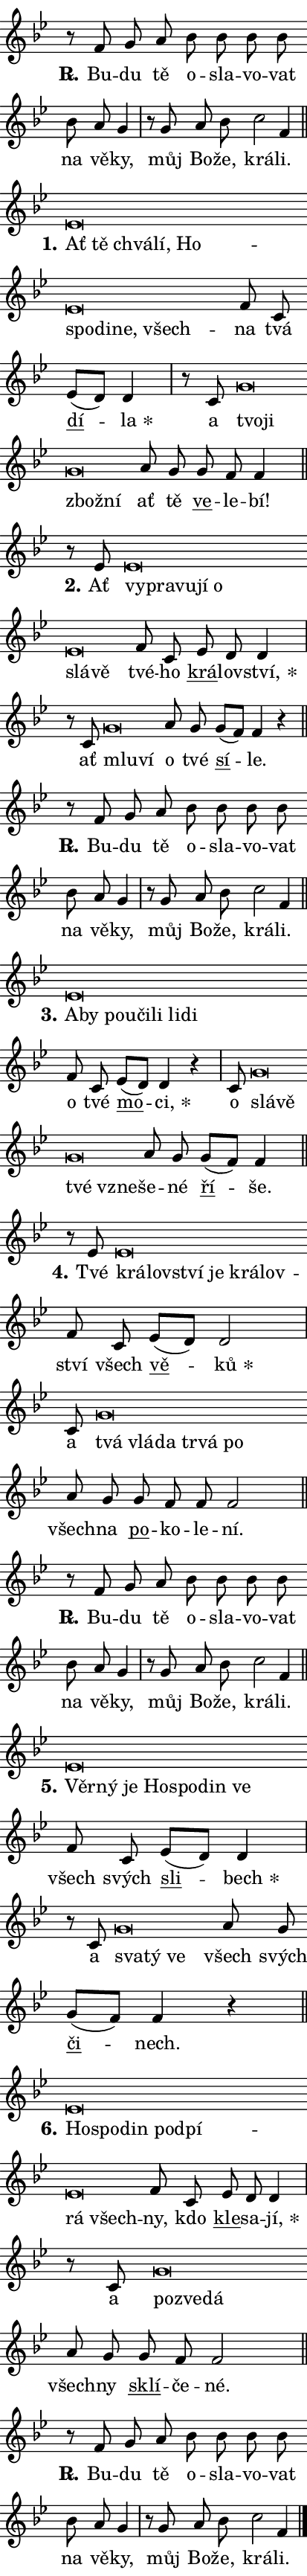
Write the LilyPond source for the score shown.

\version "2.22.1"
\header { tagline = "" }
\paper {
  indent = 0\cm
  top-margin = 0\cm
  right-margin = 0\cm
  bottom-margin = 0\cm
  left-margin = 0\cm
  paper-width = 7\cm
  page-breaking = #ly:one-page-breaking
  system-system-spacing.basic-distance = #11
  score-system-spacing.basic-distance = #11.3
  ragged-last = ##f
}


%% Author: Thomas Morley
%% https://lists.gnu.org/archive/html/lilypond-user/2020-05/msg00002.html
#(define (line-position grob)
"Returns position of @var[grob} in current system:
   @code{'start}, if at first time-step
   @code{'end}, if at last time-step
   @code{'middle} otherwise
"
  (let* ((col (ly:item-get-column grob))
         (ln (ly:grob-object col 'left-neighbor))
         (rn (ly:grob-object col 'right-neighbor))
         (col-to-check-left (if (ly:grob? ln) ln col))
         (col-to-check-right (if (ly:grob? rn) rn col))
         (break-dir-left
           (and
             (ly:grob-property col-to-check-left 'non-musical #f)
             (ly:item-break-dir col-to-check-left)))
         (break-dir-right
           (and
             (ly:grob-property col-to-check-right 'non-musical #f)
             (ly:item-break-dir col-to-check-right))))
        (cond ((eqv? 1 break-dir-left) 'start)
              ((eqv? -1 break-dir-right) 'end)
              (else 'middle))))

#(define (tranparent-at-line-position vctor)
  (lambda (grob)
  "Relying on @code{line-position} select the relevant enry from @var{vctor}.
Used to determine transparency,"
    (case (line-position grob)
      ((end) (not (vector-ref vctor 0)))
      ((middle) (not (vector-ref vctor 1)))
      ((start) (not (vector-ref vctor 2))))))

noteHeadBreakVisibility =
#(define-music-function (break-visibility)(vector?)
"Makes @code{NoteHead}s transparent relying on @var{break-visibility}"
#{
  \override NoteHead.transparent =
    #(tranparent-at-line-position break-visibility)
#})

#(define delete-ledgers-for-transparent-note-heads
  (lambda (grob)
    "Reads whether a @code{NoteHead} is transparent.
If so this @code{NoteHead} is removed from @code{'note-heads} from
@var{grob}, which is supposed to be @code{LedgerLineSpanner}.
As a result ledgers are not printed for this @code{NoteHead}"
    (let* ((nhds-array (ly:grob-object grob 'note-heads))
           (nhds-list
             (if (ly:grob-array? nhds-array)
                 (ly:grob-array->list nhds-array)
                 '()))
           ;; Relies on the transparent-property being done before
           ;; Staff.LedgerLineSpanner.after-line-breaking is executed.
           ;; This is fragile ...
           (to-keep
             (remove
               (lambda (nhd)
                 (ly:grob-property nhd 'transparent #f))
               nhds-list)))
      ;; TODO find a better method to iterate over grob-arrays, similiar
      ;; to filter/remove etc for lists
      ;; For now rebuilt from scratch
      (set! (ly:grob-object grob 'note-heads)  '())
      (for-each
        (lambda (nhd)
          (ly:pointer-group-interface::add-grob grob 'note-heads nhd))
        to-keep))))

hideNotes = {
  \noteHeadBreakVisibility #begin-of-line-visible
}
unHideNotes = {
  \noteHeadBreakVisibility #all-visible
}

% work-around for resetting accidentals
% https://lilypond.org/doc/v2.23/Documentation/notation/displaying-rhythms#unmetered-music
cadenzaMeasure = {
  \cadenzaOff
  \partial 1024 s1024
  \cadenzaOn
}

#(define-markup-command (accent layout props text) (markup?)
  "Underline accented syllable"
  (interpret-markup layout props
    #{\markup \override #'(offset . 4.3) \underline { #text }#}))

responsum = \markup \concat {
  "R" \hspace #-1.05 \path #0.1 #'((moveto 0 0.07) (lineto 0.9 0.8)) \hspace #0.05 "."
}

\layout {
    \context {
        \Staff
        \remove "Time_signature_engraver"
        \override LedgerLineSpanner.after-line-breaking = #delete-ledgers-for-transparent-note-heads
    }
    \context {
        \Voice {
            \override NoteHead.output-attributes = #'((class . "notehead"))
            \override Hairpin.height = #0.55
        }
    }
    \context {
        \Lyrics {
            \override StanzaNumber.output-attributes = #'((class . "stanzanumber"))
            \override LyricSpace.minimum-distance = #0.9
            \override LyricText.font-name = #"TeX Gyre Schola"
            \override LyricText.font-size = 1
            \override StanzaNumber.font-name = #"TeX Gyre Schola Bold"
            \override StanzaNumber.font-size = 1
        }
    }
}

% magnetic-lyrics.ily
%
%   written by
%     Jean Abou Samra <jean@abou-samra.fr>
%     Werner Lemberg <wl@gnu.org>
%
%   adapted by
%     Jiri Hon <jiri.hon@gmail.com>
%
% Version 2022-Apr-15

% https://www.mail-archive.com/lilypond-user@gnu.org/msg149350.html

#(define (Left_hyphen_pointer_engraver context)
   "Collect syllable-hyphen-syllable occurrences in lyrics and store
them in properties.  This engraver only looks to the left.  For
example, if the lyrics input is @code{foo -- bar}, it does the
following.

@itemize @bullet
@item
Set the @code{text} property of the @code{LyricHyphen} grob between
@q{foo} and @q{bar} to @code{foo}.

@item
Set the @code{left-hyphen} property of the @code{LyricText} grob with
text @q{foo} to the @code{LyricHyphen} grob between @q{foo} and
@q{bar}.
@end itemize

Use this auxiliary engraver in combination with the
@code{lyric-@/text::@/apply-@/magnetic-@/offset!} hook."
   (let ((hyphen #f)
         (text #f))
     (make-engraver
      (acknowledgers
       ((lyric-syllable-interface engraver grob source-engraver)
        (set! text grob)))
      (end-acknowledgers
       ((lyric-hyphen-interface engraver grob source-engraver)
        ;(when (not (grob::has-interface grob 'lyric-space-interface))
          (set! hyphen grob)));)
      ((stop-translation-timestep engraver)
       (when (and text hyphen)
         (ly:grob-set-object! text 'left-hyphen hyphen))
       (set! text #f)
       (set! hyphen #f)))))

#(define (lyric-text::apply-magnetic-offset! grob)
   "If the space between two syllables is less than the value in
property @code{LyricText@/.details@/.squash-threshold}, move the right
syllable to the left so that it gets concatenated with the left
syllable.

Use this function as a hook for
@code{LyricText@/.after-@/line-@/breaking} if the
@code{Left_@/hyphen_@/pointer_@/engraver} is active."
   (let ((hyphen (ly:grob-object grob 'left-hyphen #f)))
     (when hyphen
       (let ((left-text (ly:spanner-bound hyphen LEFT)))
         (when (grob::has-interface left-text 'lyric-syllable-interface)
           (let* ((common (ly:grob-common-refpoint grob left-text X))
                  (this-x-ext (ly:grob-extent grob common X))
                  (left-x-ext
                   (begin
                     ;; Trigger magnetism for left-text.
                     (ly:grob-property left-text 'after-line-breaking)
                     (ly:grob-extent left-text common X)))
                  ;; `delta` is the gap width between two syllables.
                  (delta (- (interval-start this-x-ext)
                            (interval-end left-x-ext)))
                  (details (ly:grob-property grob 'details))
                  (threshold (assoc-get 'squash-threshold details 0.2)))
             (when (< delta threshold)
               (let* (;; We have to manipulate the input text so that
                      ;; ligatures crossing syllable boundaries are not
                      ;; disabled.  For languages based on the Latin
                      ;; script this is essentially a beautification.
                      ;; However, for non-Western scripts it can be a
                      ;; necessity.
                      (lt (ly:grob-property left-text 'text))
                      (rt (ly:grob-property grob 'text))
                      (is-space (grob::has-interface hyphen 'lyric-space-interface))
                      (space (if is-space " " ""))
                      (space-markup (grob-interpret-markup grob " "))
                      (space-size (interval-length (ly:stencil-extent space-markup X)))
                      (extra-delta (if is-space space-size 0))
                      ;; Append new syllable.
                      (ltrt-space (if (and (string? lt) (string? rt))
                                (string-append lt space rt)
                                (make-concat-markup (list lt space rt))))
                      ;; Right-align `ltrt` to the right side.
                      (ltrt-space-markup (grob-interpret-markup
                               grob
                               (make-translate-markup
                                (cons (interval-length this-x-ext) 0)
                                (make-right-align-markup ltrt-space)))))
                 (begin
                   ;; Don't print `left-text`.
                   (ly:grob-set-property! left-text 'stencil #f)
                   ;; Set text and stencil (which holds all collected
                   ;; syllables so far) and shift it to the left.
                   (ly:grob-set-property! grob 'text ltrt-space)
                   (ly:grob-set-property! grob 'stencil ltrt-space-markup)
                   (ly:grob-translate-axis! grob (- (- delta extra-delta)) X))))))))))


#(define (lyric-hyphen::displace-bounds-first grob)
   ;; Make very sure this callback isn't triggered too early.
   (let ((left (ly:spanner-bound grob LEFT))
         (right (ly:spanner-bound grob RIGHT)))
     (ly:grob-property left 'after-line-breaking)
     (ly:grob-property right 'after-line-breaking)
     (ly:lyric-hyphen::print grob)))

squashThreshold = #0.4

\layout {
  \context {
    \Lyrics
    \consists #Left_hyphen_pointer_engraver
    \override LyricText.after-line-breaking =
      #lyric-text::apply-magnetic-offset!
    \override LyricHyphen.stencil = #lyric-hyphen::displace-bounds-first
    \override LyricText.details.squash-threshold = \squashThreshold
    \override LyricHyphen.minimum-distance = 0
    \override LyricHyphen.minimum-length = \squashThreshold
  }
}

squash = \override LyricText.details.squash-threshold = 9999
unSquash = \override LyricText.details.squash-threshold = \squashThreshold

left = \override LyricText.self-alignment-X = #LEFT
unLeft = \revert LyricText.self-alignment-X

starOffset = #(lambda (grob) 
                (let ((x_offset (ly:self-alignment-interface::aligned-on-x-parent grob)))
                  (if (= x_offset 0) 0 (+ x_offset 1.2))))

star = #(define-music-function (syllable)(string?)
"Append star separator at the end of a syllable"
#{
  \once \override LyricText.X-offset = #starOffset
  \lyricmode { \markup {
    #syllable
    \override #'((font-name . "TeX Gyre Schola Bold")) \hspace #0.2 \lower #0.65 \larger "*"
  } }
#})

starAccent = #(define-music-function (syllable)(string?)
"Append star separator at the end of a syllable and make accent"
#{
  \once \override LyricText.X-offset = #starOffset
  \lyricmode { \markup {
    \accent #syllable
    \override #'((font-name . "TeX Gyre Schola Bold")) \hspace #0.2 \lower #0.65 \larger "*"
  } }
#})

breath = #(define-music-function (syllable)(string?)
"Append breathing indicator at the end of a syllable"
#{
  \lyricmode { \markup { #syllable "+" } }
#})

optionalBreath = #(define-music-function (syllable)(string?)
"Append optional breathing indicator at the end of a syllable"
#{
  \lyricmode { \markup { #syllable "(+)" } }
#})


\score {
    <<
        \new Voice = "melody" { \cadenzaOn \key bes \major \relative { r8 f' g a bes bes bes bes \bar "" bes a g4 \cadenzaMeasure \bar "|" r8 g a bes \bar "" c2 f,4 \cadenzaMeasure \bar "||" \break } }
        \new Lyrics \lyricsto "melody" { \lyricmode { \set stanza = \responsum
Bu -- du tě o -- sla -- vo -- vat na vě -- ky, můj Bo -- že, krá -- li. } }
    >>
    \layout {}
}

\score {
    <<
        \new Voice = "melody" { \cadenzaOn \key bes \major \relative { es'\breve*1/16 \hideNotes \breve*1/16 \bar "" \breve*1/16 \bar "" \breve*1/16 \bar "" \breve*1/16 \bar "" \breve*1/16 \bar "" \breve*1/16 \bar "" \breve*1/16 \breve*1/16 \bar "" \unHideNotes f8 c \bar "" es[( d)] d4 \cadenzaMeasure \bar "|" r8 c8 g'\breve*1/16 \hideNotes \breve*1/16 \bar "" \breve*1/16 \breve*1/16 \bar "" \unHideNotes a8 g \bar "" g f f4 \cadenzaMeasure \bar "||" \break } }
        \new Lyrics \lyricsto "melody" { \lyricmode { \set stanza = "1."
\left Ať \squash tě chvá -- lí, Ho -- spo -- di -- ne, všech -- \unLeft \unSquash na tvá \markup \accent dí -- \star la a \left tvo -- \squash ji zbož -- ní \unLeft \unSquash ať tě \markup \accent ve -- le -- bí! } }
    >>
    \layout {}
}

\score {
    <<
        \new Voice = "melody" { \cadenzaOn \key bes \major \relative { r8 es'8 es\breve*1/16 \hideNotes \breve*1/16 \bar "" \breve*1/16 \bar "" \breve*1/16 \bar "" \breve*1/16 \bar "" \breve*1/16 \breve*1/16 \bar "" \unHideNotes f8 c \bar "" es d d4 \cadenzaMeasure \bar "|" r8 c8 g'\breve*1/16 \hideNotes \breve*1/16 \bar "" \unHideNotes a8 g \bar "" g[( f)] f4 r \cadenzaMeasure \bar "||" \break } }
        \new Lyrics \lyricsto "melody" { \lyricmode { \set stanza = "2."
Ať \left vy -- \squash pra -- vu -- jí o slá -- vě \unLeft \unSquash tvé -- ho \markup \accent krá -- lov -- \star ství, ať \left mlu -- \squash ví \unLeft \unSquash o tvé \markup \accent sí -- le. } }
    >>
    \layout {}
}

\score {
    <<
        \new Voice = "melody" { \cadenzaOn \key bes \major \relative { r8 f' g a bes bes bes bes \bar "" bes a g4 \cadenzaMeasure \bar "|" r8 g a bes \bar "" c2 f,4 \cadenzaMeasure \bar "||" \break } }
        \new Lyrics \lyricsto "melody" { \lyricmode { \set stanza = \responsum
Bu -- du tě o -- sla -- vo -- vat na vě -- ky, můj Bo -- že, krá -- li. } }
    >>
    \layout {}
}

\score {
    <<
        \new Voice = "melody" { \cadenzaOn \key bes \major \relative { es'\breve*1/16 \hideNotes \breve*1/16 \bar "" \breve*1/16 \bar "" \breve*1/16 \bar "" \breve*1/16 \bar "" \breve*1/16 \bar "" \breve*1/16 \breve*1/16 \bar "" \unHideNotes f8 c \bar "" es[( d)] d4 r \cadenzaMeasure \bar "|" c8 g'\breve*1/16 \hideNotes \breve*1/16 \bar "" \breve*1/16 \breve*1/16 \bar "" \unHideNotes a8 g \bar "" g[( f)] f4 \cadenzaMeasure \bar "||" \break } }
        \new Lyrics \lyricsto "melody" { \lyricmode { \set stanza = "3."
\left A -- \squash by po -- u -- či -- li li -- di \unLeft \unSquash o tvé \markup \accent mo -- \star ci, o \left slá -- \squash vě tvé vzne -- \unLeft \unSquash še -- né \markup \accent ří -- še. } }
    >>
    \layout {}
}

\score {
    <<
        \new Voice = "melody" { \cadenzaOn \key bes \major \relative { r8 es'8 es\breve*1/16 \hideNotes \breve*1/16 \bar "" \breve*1/16 \bar "" \breve*1/16 \bar "" \breve*1/16 \breve*1/16 \bar "" \unHideNotes f8 c \bar "" es[( d)] d2 \cadenzaMeasure \bar "|" c8 g'\breve*1/16 \hideNotes \breve*1/16 \bar "" \breve*1/16 \bar "" \breve*1/16 \bar "" \breve*1/16 \breve*1/16 \bar "" \unHideNotes a8 g \bar "" g f f f2 \cadenzaMeasure \bar "||" \break } }
        \new Lyrics \lyricsto "melody" { \lyricmode { \set stanza = "4."
Tvé \left krá -- \squash lov -- ství je krá -- lov -- \unLeft \unSquash ství všech \markup \accent vě -- \star ků a \left tvá \squash vlá -- da tr -- vá po \unLeft \unSquash všech -- na \markup \accent po -- ko -- le -- ní. } }
    >>
    \layout {}
}

\score {
    <<
        \new Voice = "melody" { \cadenzaOn \key bes \major \relative { r8 f' g a bes bes bes bes \bar "" bes a g4 \cadenzaMeasure \bar "|" r8 g a bes \bar "" c2 f,4 \cadenzaMeasure \bar "||" \break } }
        \new Lyrics \lyricsto "melody" { \lyricmode { \set stanza = \responsum
Bu -- du tě o -- sla -- vo -- vat na vě -- ky, můj Bo -- že, krá -- li. } }
    >>
    \layout {}
}

\score {
    <<
        \new Voice = "melody" { \cadenzaOn \key bes \major \relative { es'\breve*1/16 \hideNotes \breve*1/16 \bar "" \breve*1/16 \bar "" \breve*1/16 \bar "" \breve*1/16 \bar "" \breve*1/16 \breve*1/16 \bar "" \unHideNotes f8 c \bar "" es[( d)] d4 \cadenzaMeasure \bar "|" r8 c8 g'\breve*1/16 \hideNotes \breve*1/16 \breve*1/16 \bar "" \unHideNotes a8 g \bar "" g[( f)] f4 r \cadenzaMeasure \bar "||" \break } }
        \new Lyrics \lyricsto "melody" { \lyricmode { \set stanza = "5."
\left Věr -- \squash ný je Ho -- spo -- din ve \unLeft \unSquash všech svých \markup \accent sli -- \star bech a \left sva -- \squash tý ve \unLeft \unSquash všech svých \markup \accent či -- nech. } }
    >>
    \layout {}
}

\score {
    <<
        \new Voice = "melody" { \cadenzaOn \key bes \major \relative { es'\breve*1/16 \hideNotes \breve*1/16 \bar "" \breve*1/16 \bar "" \breve*1/16 \bar "" \breve*1/16 \bar "" \breve*1/16 \breve*1/16 \bar "" \unHideNotes f8 c \bar "" es d d4 \cadenzaMeasure \bar "|" r8 c8 g'\breve*1/16 \hideNotes \breve*1/16 \breve*1/16 \bar "" \unHideNotes a8 g \bar "" g f f2 \cadenzaMeasure \bar "||" \break } }
        \new Lyrics \lyricsto "melody" { \lyricmode { \set stanza = "6."
\left Ho -- \squash spo -- din pod -- pí -- rá všech -- \unLeft \unSquash ny, kdo \markup \accent kle -- sa -- \star jí, a \left po -- \squash zve -- dá \unLeft \unSquash všech -- ny \markup \accent sklí -- če -- né. } }
    >>
    \layout {}
}

\score {
    <<
        \new Voice = "melody" { \cadenzaOn \key bes \major \relative { r8 f' g a bes bes bes bes \bar "" bes a g4 \cadenzaMeasure \bar "|" r8 g a bes \bar "" c2 f,4 \cadenzaMeasure \bar "||" \break } \bar "|." }
        \new Lyrics \lyricsto "melody" { \lyricmode { \set stanza = \responsum
Bu -- du tě o -- sla -- vo -- vat na vě -- ky, můj Bo -- že, krá -- li. } }
    >>
    \layout {}
}
